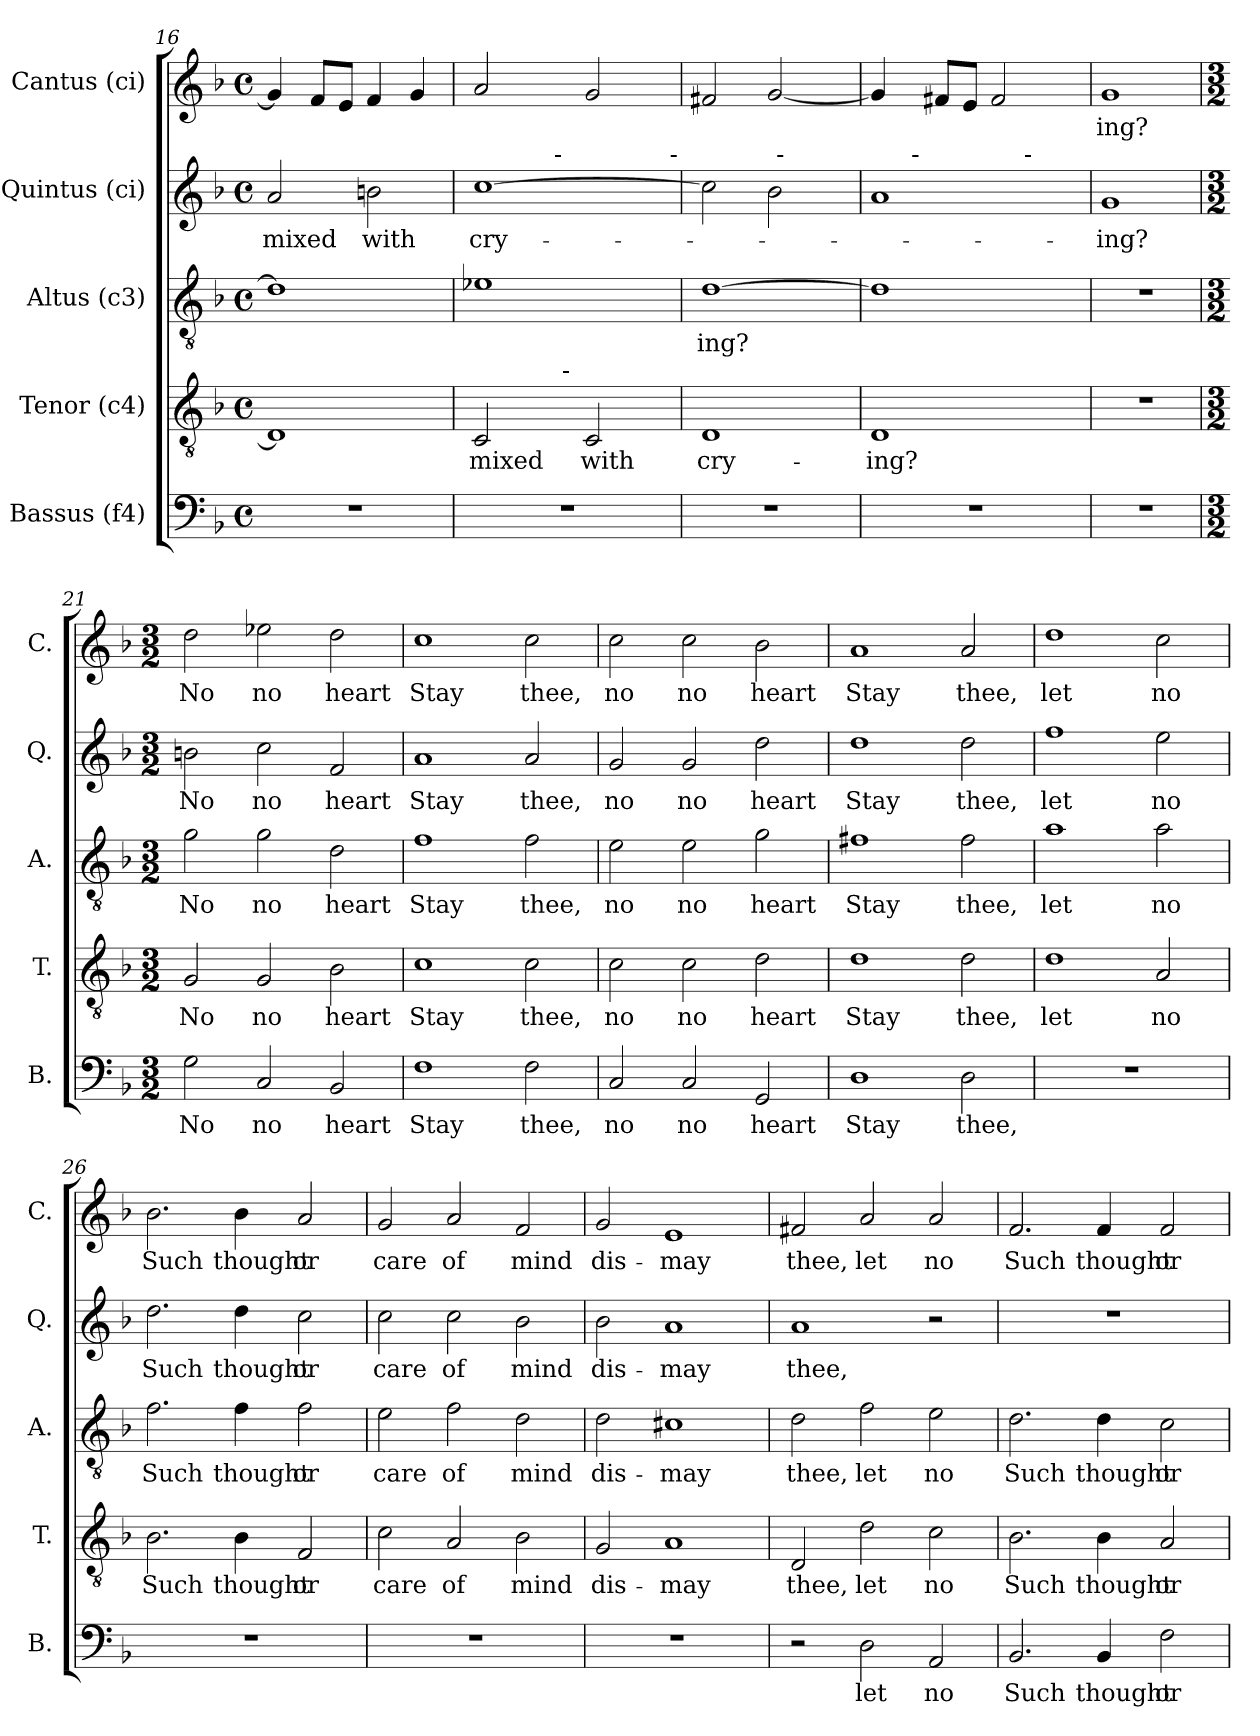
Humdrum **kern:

**kern	**text	**kern	**text	**kern	**text	**kern	**text	**kern	**text
*part5	*part5	*part4	*part4	*part3	*part3	*part2	*part2	*part1	*part1
*staff5	*staff5	*staff4	*staff4	*staff3	*staff3	*staff2	*staff2	*staff1	*staff1
*I"Bassus (f4)	*	*I"Tenor (c4)	*	*I"Altus (c3)	*	*I"Quintus (ci)	*	*I"Cantus (ci)	*
*I'B.	*	*I'T.	*	*I'A.	*	*I'Q.	*	*I'C.	*
*clefF4	*	*clefGv2	*	*clefGv2	*	*clefG2	*	*clefG2	*
*k[b-]	*	*k[b-]	*	*k[b-]	*	*k[b-]	*	*k[b-]	*
*F:	*	*F:	*	*F:	*	*F:	*	*F:	*
*M4/4	*	*M4/4	*	*M4/4	*	*M4/4	*	*M4/4	*
*met(c)	*	*met(c)	*	*met(c)	*	*met(c)	*	*met(c)	*
=16	=16	=16	=16	=16	=16	=16	=16	=16	=16
!	!	!	!	!	!	!	!LO:LY:b:cj	!	!
1r	.	1D]	.	1d]	.	2a/	mixed	4g/]	.
.	.	.	.	.	.	.	.	8f/L	.
.	.	.	.	.	.	.	.	8e/J	.
!	!	!	!	!	!	!	!LO:LY:b:cj	!	!
.	.	.	.	.	.	2bn\	with	4f/	.
.	.	.	.	.	.	.	.	4g/	.
!!LO:LB:g=z
=17	=17	=17	=17	=17	=17	=17	=17	=17	=17
!	!	!	!LO:LY:b:cj	!	!	!	!LO:LY:b:cj	!	!
*	*	*^	*	*	*	*^	*	*	*
*	*	*	*	*	*	*	*	*^	*	*	*
1r	.	2C/	4ryy	mixed	1e-X	.	[>1cc	4ryy	2ryy	cry-	2a/	.
.	.	.	8ryy	.	.	.	.	8ryy	.	.	.	.
.	.	.	32ryy	.	.	.	.	64ryy	.	.	.	.
!	!	!	!	!	!	!	!	!LO:TX:a:t=-	!	!	!	!
.	.	.	.	.	.	.	.	2ryy	.	.	.	.
!	!	!	!LO:TX:a:t=-	!	!	!	!	!	!	!	!	!
.	.	.	2ryy	.	.	.	.	.	.	.	.	.
!	!	!	!	!LO:LY:b:cj	!	!	!	!	!	!	!	!
.	.	2C/	.	with	.	.	.	.	4...ryy	.	2g/	.
.	.	.	.	.	.	.	.	16..ryy	.	.	.	.
.	.	.	16.ryy	.	.	.	.	.	.	.	.	.
!	!	!	!	!	!	!	!	!	!LO:TX:a:t=-	!	!	!
.	.	.	.	.	.	.	.	.	32ryy	.	.	.
=18	=18	=18	=18	=18	=18	=18	=18	=18	=18	=18	=18	=18
!	!	!	!	!LO:LY:b:cj	!	!LO:LY:b	!	!	!	!	!	!
*	*	*v	*v	*	*	*	*	*v	*v	*	*	*
1r	.	1D	cry-	[>1d	-ing?	2cc\]	2ryy	.	2f#X/	.
.	.	.	.	.	.	2b-\	64ryy	.	[<2g/	.
!	!	!	!	!	!	!	!LO:TX:a:t=-	!	!	!
.	.	.	.	.	.	.	4ryy	.	.	.
.	.	.	.	.	.	.	8...ryy	.	.	.
=19	=19	=19	=19	=19	=19	=19	=19	=19	=19	=19
!	!	!	!LO:LY:b:cj	!	!	!	!	!	!	!
1r	.	1D	-ing?	1d]	.	1a	8ryy	.	4g/]	.
.	.	.	.	.	.	.	32ryy	.	.	.
!	!	!	!	!	!	!	!LO:TX:a:t=-	!	!	!
.	.	.	.	.	.	.	2ryy	.	.	.
.	.	.	.	.	.	.	.	.	8f#X/L	.
.	.	.	.	.	.	.	.	.	8e/J	.
.	.	.	.	.	.	.	.	.	2f#/	.
!	!	!	!	!	!	!	!LO:TX:a:t=-	!	!	!
.	.	.	.	.	.	.	4ryy	.	.	.
.	.	.	.	.	.	.	16.ryy	.	.	.
=20	=20	=20	=20	=20	=20	=20	=20	=20	=20	=20
!	!	!	!	!	!	!	!	!LO:LY:b:cj	!	!LO:LY:b:cj
*	*	*	*	*	*	*v	*v	*	*	*
1r	.	1r	.	1r	.	1g	-ing?	1g	-ing?
=21	=21	=21	=21	=21	=21	=21	=21	=21	=21
*M3/2	*	*M3/2	*	*M3/2	*	*M3/2	*	*M3/2	*
!	!LO:LY:b:cj	!	!LO:LY:b:cj	!	!LO:LY:b:cj	!	!LO:LY:b:cj	!	!LO:LY:b:cj
2G\	No	2G/	No	2g\	No	2bn\	No	2dd\	No
!	!LO:LY:b:cj	!	!LO:LY:b:cj	!	!LO:LY:b:cj	!	!LO:LY:b:cj	!	!LO:LY:b:cj
2C/	no	2G/	no	2g\	no	2cc\	no	2ee-X\	no
!	!LO:LY:b:cj	!	!LO:LY:b:cj	!	!LO:LY:b:cj	!	!LO:LY:b:cj	!	!LO:LY:b:cj
2BB-/	heart	2B-\	heart	2d\	heart	2f/	heart	2dd\	heart
=22	=22	=22	=22	=22	=22	=22	=22	=22	=22
!	!LO:LY:b:cj	!	!LO:LY:b:cj	!	!LO:LY:b:cj	!	!LO:LY:b:cj	!	!LO:LY:b:cj
1F	Stay	1c	Stay	1f	Stay	1a	Stay	1cc	Stay
!	!LO:LY:b:cj	!	!LO:LY:b:cj	!	!LO:LY:b:cj	!	!LO:LY:b:cj	!	!LO:LY:b:cj
2F\	thee,	2c\	thee,	2f\	thee,	2a/	thee,	2cc\	thee,
=23	=23	=23	=23	=23	=23	=23	=23	=23	=23
!	!LO:LY:b:cj	!	!LO:LY:b:cj	!	!LO:LY:b:cj	!	!LO:LY:b:cj	!	!LO:LY:b:cj
2C/	no	2c\	no	2e\	no	2g/	no	2cc\	no
!	!LO:LY:b:cj	!	!LO:LY:b:cj	!	!LO:LY:b:cj	!	!LO:LY:b:cj	!	!LO:LY:b:cj
2C/	no	2c\	no	2e\	no	2g/	no	2cc\	no
!	!LO:LY:b:cj	!	!LO:LY:b:cj	!	!LO:LY:b:cj	!	!LO:LY:b:cj	!	!LO:LY:b:cj
2GG/	heart	2d\	heart	2g\	heart	2dd\	heart	2b-\	heart
!!LO:PB:g=z
=24	=24	=24	=24	=24	=24	=24	=24	=24	=24
!	!LO:LY:b:cj	!	!LO:LY:b:cj	!	!LO:LY:b:cj	!	!LO:LY:b:cj	!	!LO:LY:b:cj
1D	Stay	1d	Stay	1f#X	Stay	1dd	Stay	1a	Stay
!	!LO:LY:b:cj	!	!LO:LY:b:cj	!	!LO:LY:b:cj	!	!LO:LY:b:cj	!	!LO:LY:b:cj
2D\	thee,	2d\	thee,	2f#\	thee,	2dd\	thee,	2a/	thee,
=25	=25	=25	=25	=25	=25	=25	=25	=25	=25
!LO:N:vis=1	!	!	!LO:LY:b:cj	!	!LO:LY:b:cj	!	!LO:LY:b:cj	!	!LO:LY:b:cj
1.r	.	1d	let	1a	let	1ff	let	1dd	let
!	!	!	!LO:LY:b:cj	!	!LO:LY:b:cj	!	!LO:LY:b:cj	!	!LO:LY:b:cj
.	.	2A/	no	2a\	no	2ee\	no	2cc\	no
=26	=26	=26	=26	=26	=26	=26	=26	=26	=26
!LO:N:vis=1	!	!	!LO:LY:b:cj	!	!LO:LY:b:cj	!	!LO:LY:b:cj	!	!LO:LY:b:cj
1.r	.	2.B-\	Such	2.f\	Such	2.dd\	Such	2.b-\	Such
!	!	!	!LO:LY:b:cj	!	!LO:LY:b:cj	!	!LO:LY:b:cj	!	!LO:LY:b:cj
.	.	4B-\	thought	4f\	thought	4dd\	thought	4b-\	thought
!	!	!	!LO:LY:b:cj	!	!LO:LY:b:cj	!	!LO:LY:b:cj	!	!LO:LY:b:cj
.	.	2F/	or	2f\	or	2cc\	or	2a/	or
=27	=27	=27	=27	=27	=27	=27	=27	=27	=27
!LO:N:vis=1	!	!	!LO:LY:b:cj	!	!LO:LY:b:cj	!	!LO:LY:b:cj	!	!LO:LY:b:cj
1.r	.	2c\	care	2e\	care	2cc\	care	2g/	care
!	!	!	!LO:LY:b:cj	!	!LO:LY:b:cj	!	!LO:LY:b:cj	!	!LO:LY:b:cj
.	.	2A/	of	2f\	of	2cc\	of	2a/	of
!	!	!	!LO:LY:b:cj	!	!LO:LY:b:cj	!	!LO:LY:b:cj	!	!LO:LY:b:cj
.	.	2B-\	mind	2d\	mind	2b-\	mind	2f/	mind
=28	=28	=28	=28	=28	=28	=28	=28	=28	=28
!LO:N:vis=1	!	!	!LO:LY:b:cj	!	!LO:LY:b:cj	!	!LO:LY:b:cj	!	!LO:LY:b:cj
1.r	.	2G/	dis-	2d\	dis-	2b-\	dis-	2g/	dis-
!	!	!	!LO:LY:b:cj	!	!LO:LY:b:cj	!	!LO:LY:b:cj	!	!LO:LY:b:cj
.	.	1A	-may	1c#X	-may	1a	-may	1e	-may
=29	=29	=29	=29	=29	=29	=29	=29	=29	=29
!	!	!	!LO:LY:b:cj	!	!LO:LY:b:cj	!	!LO:LY:b:cj	!	!LO:LY:b:cj
2r	.	2D/	thee,	2d\	thee,	1a	thee,	2f#X/	thee,
!	!LO:LY:b:cj	!	!LO:LY:b:cj	!	!LO:LY:b:cj	!	!	!	!LO:LY:b:cj
2D\	let	2d\	let	2f\	let	.	.	2a/	let
!	!LO:LY:b:cj	!	!LO:LY:b:cj	!	!LO:LY:b:cj	!	!	!	!LO:LY:b:cj
2AA/	no	2c\	no	2e\	no	2r	.	2a/	no
!!LO:LB:g=z
=30	=30	=30	=30	=30	=30	=30	=30	=30	=30
!	!LO:LY:b:cj	!	!LO:LY:b:cj	!	!LO:LY:b:cj	!LO:N:vis=1	!	!	!LO:LY:b:cj
2.BB-/	Such	2.B-\	Such	2.d\	Such	1.r	.	2.f/	Such
!	!LO:LY:b:cj	!	!LO:LY:b:cj	!	!LO:LY:b:cj	!	!	!	!LO:LY:b:cj
4BB-/	thought	4B-\	thought	4d\	thought	.	.	4f/	thought
!	!LO:LY:b:cj	!	!LO:LY:b:cj	!	!LO:LY:b:cj	!	!	!	!LO:LY:b:cj
2F\	or	2A/	or	2c\	or	.	.	2f/	or
=	=	=	=	=	=	=	=	=	=
*-	*-	*-	*-	*-	*-	*-	*-	*-	*-
